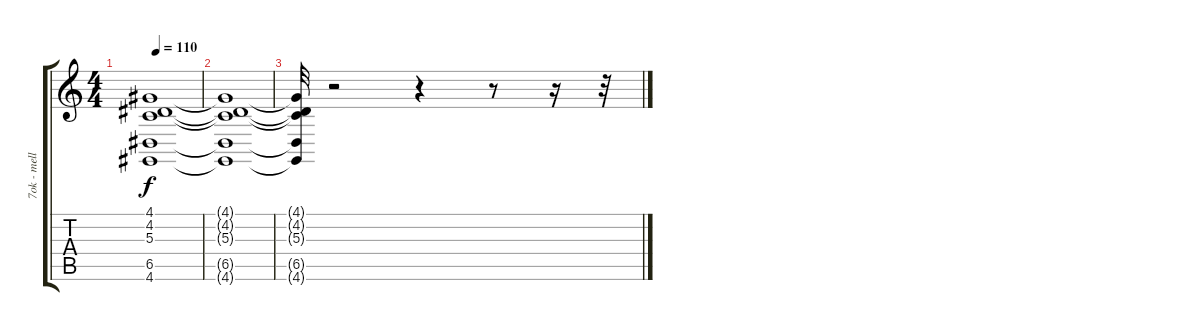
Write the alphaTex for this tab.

\track ("7ok - mellotron" "7ok - mell") {instrument stringensemble1}
\staff {score tabs}
\tuning (E4 B3 G3 D3 A2 E2) {hide}
\ts (4 4)
\tempo 110
\clef g2
\ks c
(4.1{t} 4.2{t} 5.3{t} 6.5{t} 4.6{t}).1{dy f} |
(4.1{t} 4.2{t} 5.3{t} 6.5{t} 4.6{t}).1 |
(4.1{t} 4.2{t} 5.3{t} 6.5{t} 4.6{t}).32 r.2 r.4 r.8 r.16 r.32
